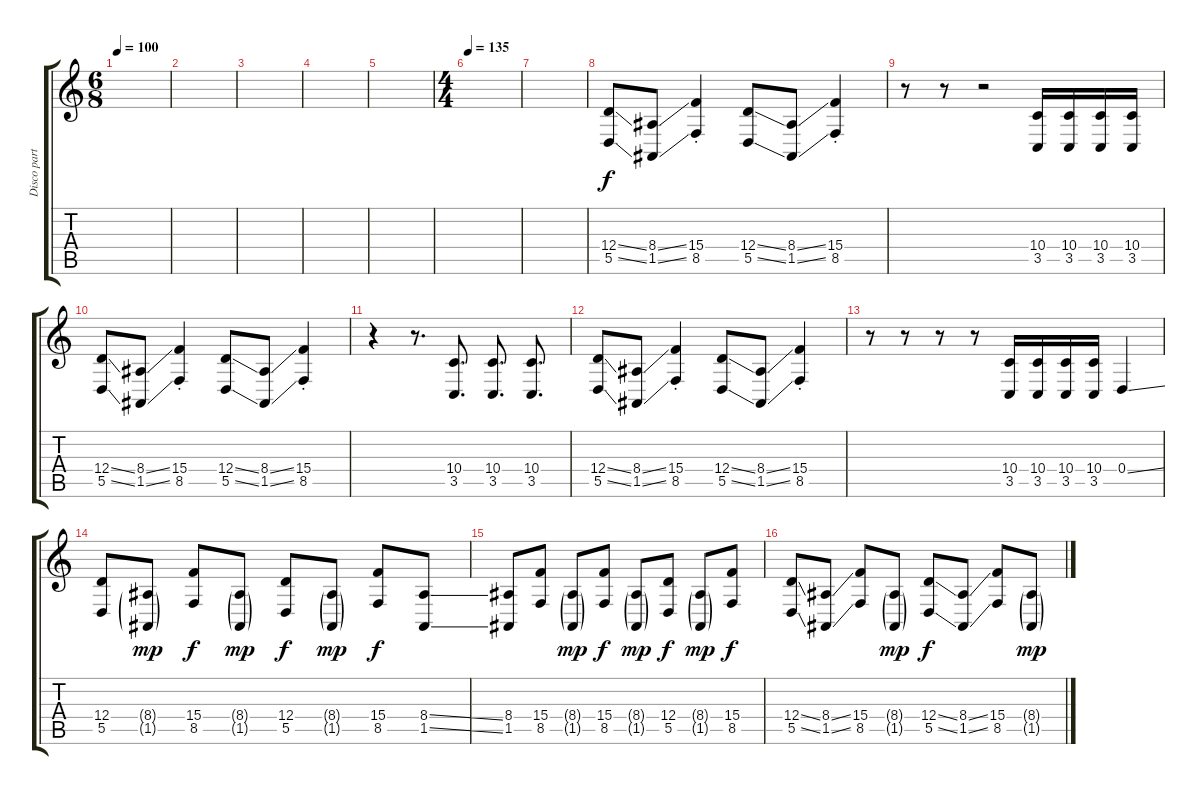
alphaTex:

\track ("Disco part" "Disco part") {instrument lead2sawtooth}
\staff {score tabs}
\tuning (E4 B3 G3 D3 A2 E2) {hide}
\ts (6 8)
\tempo 100
\clef g2
\ks c
|
|
|
|
|
\ts (4 4)
\tempo 135
|
|
(12.4{ss} 5.5{ss}).8 (8.4{ss} 1.5{ss}).8 (15.4{st} 8.5{st}).4 (12.4{ss} 5.5{ss}).8 (8.4{ss} 1.5{ss}).8 (15.4{st} 8.5{st}).4 |
r.8 r.8 r.2 (10.4 3.5).16 (10.4 3.5).16 (10.4 3.5).16 (10.4 3.5).16 |
(12.4{ss} 5.5{ss}).8 (8.4{ss} 1.5{ss}).8 (15.4{st} 8.5{st}).4 (12.4{ss} 5.5{ss}).8 (8.4{ss} 1.5{ss}).8 (15.4{st} 8.5{st}).4 |
r.4 r.8{d} (10.4 3.5).8{d} (10.4 3.5).8{d} (10.4 3.5).8{d} |
(12.4{ss} 5.5{ss}).8 (8.4{ss} 1.5{ss}).8 (15.4{st} 8.5{st}).4 (12.4{ss} 5.5{ss}).8 (8.4{ss} 1.5{ss}).8 (15.4{st} 8.5{st}).4 |
r.8 r.8 r.8 r.8 (10.4 3.5).16 (10.4 3.5).16 (10.4 3.5).16 (10.4 3.5).16 0.4{ss}.4 |
(12.4 5.5).8 (8.4{g} 1.5{g}).8{dy mp} (15.4 8.5).8{dy f} (8.4{g} 1.5{g}).8{dy mp} (12.4 5.5).8{dy f} (8.4{g} 1.5{g}).8{dy mp} (15.4 8.5).8{dy f} (8.4{ss} 1.5{ss}).8 |
(8.4 1.5).8 (15.4 8.5).8 (8.4{g} 1.5{g}).8{dy mp} (15.4 8.5).8{dy f} (8.4{g} 1.5{g}).8{dy mp} (12.4 5.5).8{dy f} (8.4{g} 1.5{g}).8{dy mp} (15.4 8.5).8{dy f} |
(12.4{ss} 5.5{ss}).8 (8.4{ss} 1.5{ss}).8 (15.4 8.5).8 (8.4{g} 1.5{g}).8{dy mp} (12.4{ss} 5.5{ss}).8{dy f} (8.4{ss} 1.5{ss}).8 (15.4 8.5).8 (8.4{g} 1.5{g}).8{dy mp}
